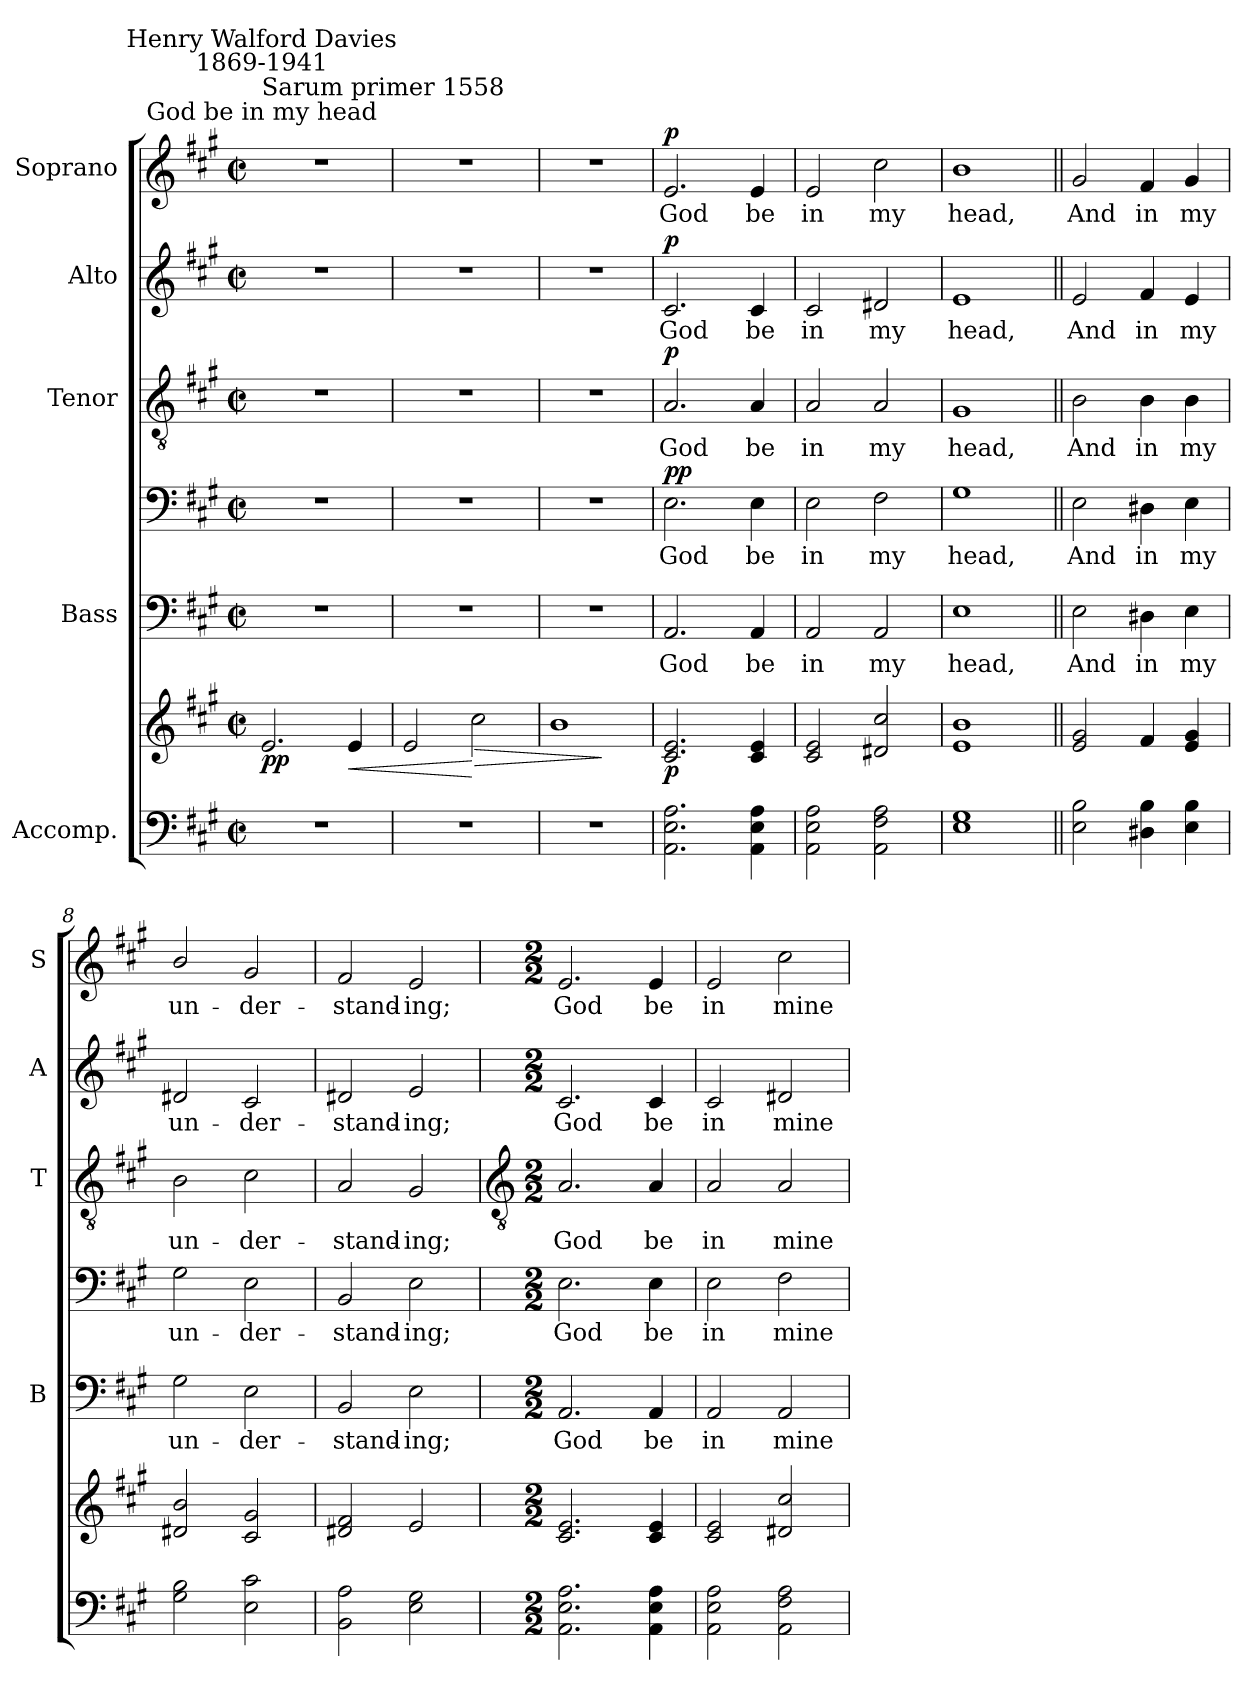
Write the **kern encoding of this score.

**kern	**kern	**dynam	**kern	**text	**kern	**text	**dynam	**kern	**text	**dynam	**kern	**text	**dynam	**kern	**text	**dynam
*part5	*part5	*part5	*part4	*part4	*part4	*part4	*part4	*part3	*part3	*part3	*part2	*part2	*part2	*part1	*part1	*part1
*staff7	*staff6	*staff6/7	*staff5	*staff5	*staff4	*staff4	*staff4/5	*staff3	*staff3	*staff3	*staff2	*staff2	*staff2	*staff1	*staff1	*staff1
*I"Accomp.	*	*	*I"Bass	*	*	*	*	*I"Tenor	*	*	*I"Alto	*	*	*I"Soprano	*	*
*	*	*	*I'B	*	*	*	*	*I'T	*	*	*I'A	*	*	*I'S	*	*
*clefF4	*clefG2	*	*clefF4	*	*clefF4	*	*	*clefGv2	*	*	*clefG2	*	*	*clefG2	*	*
*k[f#c#g#]	*k[f#c#g#]	*	*k[f#c#g#]	*	*k[f#c#g#]	*	*	*k[f#c#g#]	*	*	*k[f#c#g#]	*	*	*k[f#c#g#]	*	*
*A:	*A:	*	*A:	*	*A:	*	*	*A:	*	*	*A:	*	*	*A:	*	*
*M2/2	*M2/2	*	*M2/2	*	*M2/2	*	*	*M2/2	*	*	*M2/2	*	*	*M2/2	*	*
*met(c|)	*met(c|)	*	*met(c|)	*	*met(c|)	*	*	*met(c|)	*	*	*met(c|)	*	*	*met(c|)	*	*
=1	=1	=1	=1	=1	=1	=1	=1	=1	=1	=1	=1	=1	=1	=1	=1	=1
!	!	!	!	!	!	!	!	!	!	!	!	!	!	!LO:TX:a:cj:t=God be in my head	!	!
!	!	!	!	!	!	!	!	!	!	!	!	!	!	!LO:TX:a:t=Sarum primer 1558	!	!
!	!	!	!	!	!	!	!	!	!	!	!	!	!	!LO:TX:a:cj:t=Henry Walford Davies\n1869-1941	!	!
!	!	!LO:DY:b	!	!	!	!	!	!	!	!	!	!	!	!	!	!
1r	2.e	pp	1r	.	1r	.	.	1r	.	.	1r	.	.	1r	.	.
!	!	!LO:HP:b	!	!	!	!	!	!	!	!	!	!	!	!	!	!
.	4e	<	.	.	.	.	.	.	.	.	.	.	.	.	.	.
=2	=2	=2	=2	=2	=2	=2	=2	=2	=2	=2	=2	=2	=2	=2	=2	=2
1r	2e	.	1r	.	1r	.	.	1r	.	.	1r	.	.	1r	.	.
!	!	!LO:HP:n=1:b	!	!	!	!	!	!	!	!	!	!	!	!	!	!
.	2cc#	[ >	.	.	.	.	.	.	.	.	.	.	.	.	.	.
=3	=3	=3	=3	=3	=3	=3	=3	=3	=3	=3	=3	=3	=3	=3	=3	=3
1r	1b	.	1r	.	1r	.	.	1r	.	.	1r	.	.	1r	.	.
.	.	]	.	.	.	.	.	.	.	.	.	.	.	.	.	.
=4	=4	=4	=4	=4	=4	=4	=4	=4	=4	=4	=4	=4	=4	=4	=4	=4
!	!	!LO:DY:b	!	!LO:LY:b	!	!LO:LY:b	!LO:DY:b=2	!	!LO:LY:b	!	!	!LO:LY:b	!	!	!LO:LY:b	!
!	!	!	!	!	!	!	!LO:DY:n=1:b	!	!	!LO:DY:b	!	!	!LO:DY:b	!	!	!LO:DY:b
2.AA 2.E 2.A	2.c# 2.e	p	2.AA	God	2.E	God	p p	2.A	God	p	2.c#	God	p	2.e	God	p
!	!	!	!	!LO:LY:b	!	!LO:LY:b	!	!	!LO:LY:b	!	!	!LO:LY:b	!	!	!LO:LY:b	!
4AA 4E 4A	4c# 4e	.	4AA	be	4E	be	.	4A	be	.	4c#	be	.	4e	be	.
=5	=5	=5	=5	=5	=5	=5	=5	=5	=5	=5	=5	=5	=5	=5	=5	=5
!	!	!	!	!LO:LY:b	!	!LO:LY:b	!	!	!LO:LY:b	!	!	!LO:LY:b	!	!	!LO:LY:b	!
2AA 2E 2A	2c# 2e	.	2AA	in	2E	in	.	2A	in	.	2c#	in	.	2e	in	.
!	!	!	!	!LO:LY:b	!	!LO:LY:b	!	!	!LO:LY:b	!	!	!LO:LY:b	!	!	!LO:LY:b	!
2AA 2F# 2A	2d#X 2cc#	.	2AA	my	2F#	my	.	2A	my	.	2d#X	my	.	2cc#	my	.
=6	=6	=6	=6	=6	=6	=6	=6	=6	=6	=6	=6	=6	=6	=6	=6	=6
!	!	!	!	!LO:LY:b	!	!LO:LY:b	!	!	!LO:LY:b	!	!	!LO:LY:b	!	!	!LO:LY:b	!
1E 1G#	1e 1b	.	1E	head,	1G#	head,	.	1G#	head,	.	1e	head,	.	1b	head,	.
=7||	=7||	=7||	=7||	=7||	=7||	=7||	=7||	=7||	=7||	=7||	=7||	=7||	=7||	=7||	=7||	=7||
!	!	!	!	!LO:LY:b	!	!LO:LY:b	!	!	!LO:LY:b	!	!	!LO:LY:b	!	!	!LO:LY:b	!
2E 2B	2e 2g#	.	2E	And	2E	And	.	2B	And	.	2e	And	.	2g#	And	.
!	!	!	!	!LO:LY:b	!	!LO:LY:b	!	!	!LO:LY:b	!	!	!LO:LY:b	!	!	!LO:LY:b	!
4D#X 4B	4f#	.	4D#X	in	4D#X	in	.	4B	in	.	4f#	in	.	4f#	in	.
!	!	!	!	!LO:LY:b	!	!LO:LY:b	!	!	!LO:LY:b	!	!	!LO:LY:b	!	!	!LO:LY:b	!
4E 4B	4e 4g#	.	4E	my	4E	my	.	4B	my	.	4e	my	.	4g#	my	.
=8	=8	=8	=8	=8	=8	=8	=8	=8	=8	=8	=8	=8	=8	=8	=8	=8
!	!	!	!	!LO:LY:b	!	!LO:LY:b	!	!	!LO:LY:b	!	!	!LO:LY:b	!	!	!LO:LY:b	!
2G# 2B	2d#X 2b	.	2G#	-un-	2G#	un-	.	2B	un-	.	2d#X	un-	.	2b/	un-	.
!	!	!	!	!LO:LY:b	!	!LO:LY:b	!	!	!LO:LY:b	!	!	!LO:LY:b	!	!	!LO:LY:b	!
2E 2c#	2c# 2g#	.	2E	-der-	2E	-der-	.	2c#	-der-	.	2c#	-der-	.	2g#	-der-	.
=9	=9	=9	=9	=9	=9	=9	=9	=9	=9	=9	=9	=9	=9	=9	=9	=9
!	!	!	!	!LO:LY:b	!	!LO:LY:b	!	!	!LO:LY:b	!	!	!LO:LY:b	!	!	!LO:LY:b	!
2BB 2A	2d#X 2f#	.	2BB	stand-	2BB	-stand-	.	2A	-stand-	.	2d#X	-stand-	.	2f#	-stand-	.
!	!	!	!	!LO:LY:b	!	!LO:LY:b	!	!	!LO:LY:b	!	!	!LO:LY:b	!	!	!LO:LY:b	!
2E 2G#	2e	.	2E	-ing;	2E	-ing;	.	2G#	-ing;	.	2e	-ing;	.	2e	-ing;	.
!!LO:LB:g=z
=10	=10	=10	=10	=10	=10	=10	=10	=10	=10	=10	=10	=10	=10	=10	=10	=10
*	*	*	*	*	*	*	*	*clefGv2	*	*	*	*	*	*	*	*
*M2/2	*M2/2	*	*M2/2	*	*M2/2	*	*	*M2/2	*	*	*M2/2	*	*	*M2/2	*	*
!	!	!	!	!LO:LY:b	!	!LO:LY:b	!	!	!LO:LY:b	!	!	!LO:LY:b	!	!	!LO:LY:b	!
2.AA 2.E 2.A	2.c# 2.e	.	2.AA	God	2.E	God	.	2.A	God	.	2.c#	God	.	2.e	God	.
!	!	!	!	!LO:LY:b	!	!LO:LY:b	!	!	!LO:LY:b	!	!	!LO:LY:b	!	!	!LO:LY:b	!
4AA 4E 4A	4c# 4e	.	4AA	be	4E	be	.	4A	be	.	4c#	be	.	4e	be	.
=11	=11	=11	=11	=11	=11	=11	=11	=11	=11	=11	=11	=11	=11	=11	=11	=11
!	!	!	!	!LO:LY:b	!	!LO:LY:b	!	!	!LO:LY:b	!	!	!LO:LY:b	!	!	!LO:LY:b	!
2AA 2E 2A	2c# 2e	.	2AA	in	2E	in	.	2A	in	.	2c#	in	.	2e	in	.
!	!	!	!	!LO:LY:b	!	!LO:LY:b	!	!	!LO:LY:b	!	!	!LO:LY:b	!	!	!LO:LY:b	!
2AA 2F# 2A	2d#X 2cc#	.	2AA	mine	2F#	mine	.	2A	mine	.	2d#X	mine	.	2cc#	mine	.
=	=	=	=	=	=	=	=	=	=	=	=	=	=	=	=	=
*-	*-	*-	*-	*-	*-	*-	*-	*-	*-	*-	*-	*-	*-	*-	*-	*-
